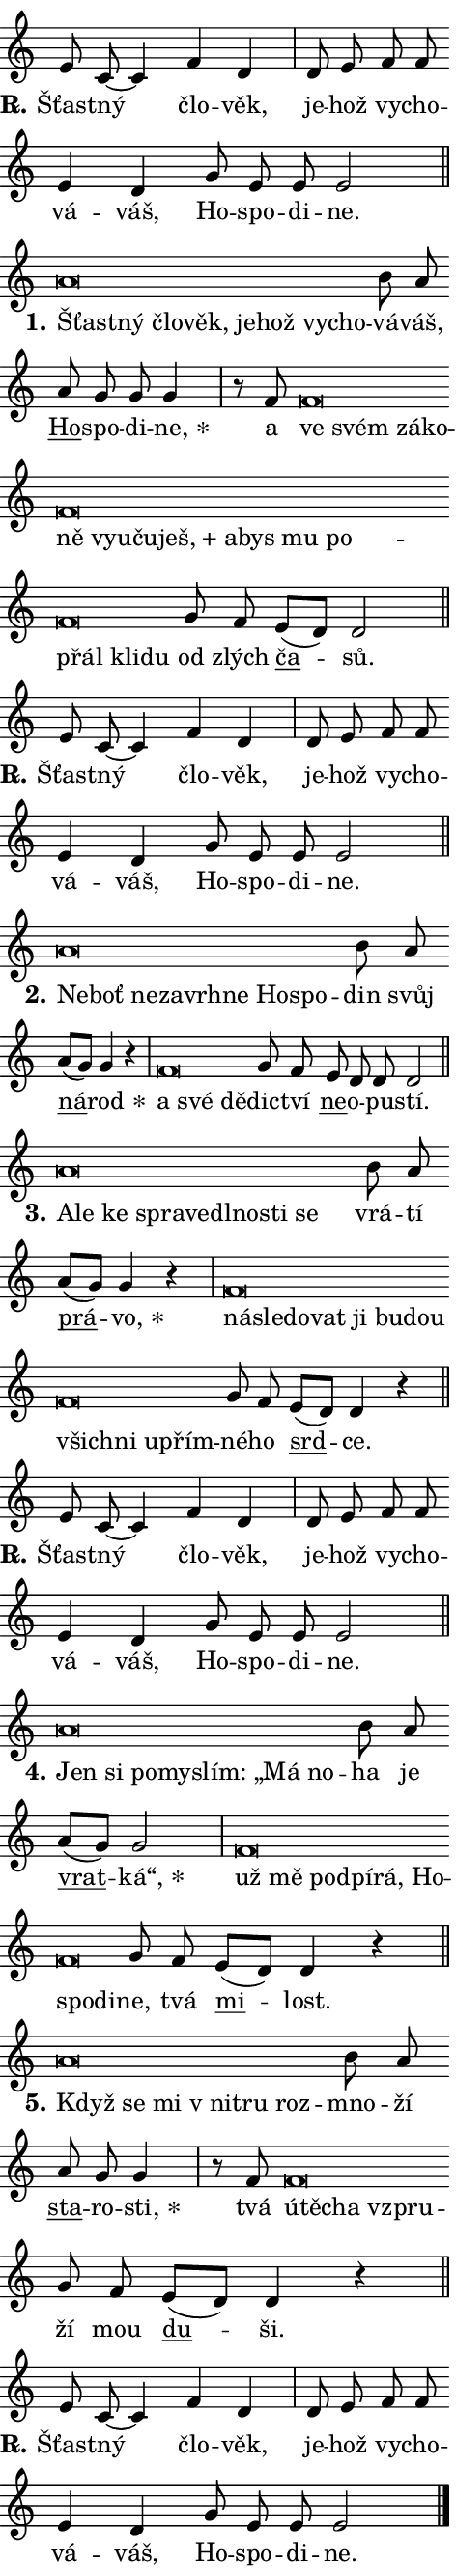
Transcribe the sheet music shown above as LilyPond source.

\version "2.24.0"
\header { tagline = "" }
\paper {
  indent = 0\cm
  top-margin = 0\cm
  right-margin = 0.13\cm % to fit lyric hyphens
  bottom-margin = 0\cm
  left-margin = 0\cm
  paper-width = 8\cm
  page-breaking = #ly:one-page-breaking
  system-system-spacing.basic-distance = #11
  score-system-spacing.basic-distance = #11
  ragged-last = ##f
}


%% Author: Thomas Morley
%% https://lists.gnu.org/archive/html/lilypond-user/2020-05/msg00002.html
#(define (line-position grob)
"Returns position of @var[grob} in current system:
   @code{'start}, if at first time-step
   @code{'end}, if at last time-step
   @code{'middle} otherwise
"
  (let* ((col (ly:item-get-column grob))
         (ln (ly:grob-object col 'left-neighbor))
         (rn (ly:grob-object col 'right-neighbor))
         (col-to-check-left (if (ly:grob? ln) ln col))
         (col-to-check-right (if (ly:grob? rn) rn col))
         (break-dir-left
           (and
             (ly:grob-property col-to-check-left 'non-musical #f)
             (ly:item-break-dir col-to-check-left)))
         (break-dir-right
           (and
             (ly:grob-property col-to-check-right 'non-musical #f)
             (ly:item-break-dir col-to-check-right))))
        (cond ((eqv? 1 break-dir-left) 'start)
              ((eqv? -1 break-dir-right) 'end)
              (else 'middle))))

#(define (tranparent-at-line-position vctor)
  (lambda (grob)
  "Relying on @code{line-position} select the relevant enry from @var{vctor}.
Used to determine transparency,"
    (case (line-position grob)
      ((end) (not (vector-ref vctor 0)))
      ((middle) (not (vector-ref vctor 1)))
      ((start) (not (vector-ref vctor 2))))))

noteHeadBreakVisibility =
#(define-music-function (break-visibility)(vector?)
"Makes @code{NoteHead}s transparent relying on @var{break-visibility}"
#{
  \override NoteHead.transparent =
    #(tranparent-at-line-position break-visibility)
#})

#(define delete-ledgers-for-transparent-note-heads
  (lambda (grob)
    "Reads whether a @code{NoteHead} is transparent.
If so this @code{NoteHead} is removed from @code{'note-heads} from
@var{grob}, which is supposed to be @code{LedgerLineSpanner}.
As a result ledgers are not printed for this @code{NoteHead}"
    (let* ((nhds-array (ly:grob-object grob 'note-heads))
           (nhds-list
             (if (ly:grob-array? nhds-array)
                 (ly:grob-array->list nhds-array)
                 '()))
           ;; Relies on the transparent-property being done before
           ;; Staff.LedgerLineSpanner.after-line-breaking is executed.
           ;; This is fragile ...
           (to-keep
             (remove
               (lambda (nhd)
                 (ly:grob-property nhd 'transparent #f))
               nhds-list)))
      ;; TODO find a better method to iterate over grob-arrays, similiar
      ;; to filter/remove etc for lists
      ;; For now rebuilt from scratch
      (set! (ly:grob-object grob 'note-heads)  '())
      (for-each
        (lambda (nhd)
          (ly:pointer-group-interface::add-grob grob 'note-heads nhd))
        to-keep))))

squashNotes = {
  \override NoteHead.X-extent = #'(-0.2 . 0.2)
  \override NoteHead.Y-extent = #'(-0.75 . 0)
  \override NoteHead.stencil =
    #(lambda (grob)
       (let ((pos (ly:grob-property grob 'staff-position)))
         (begin
           (if (< pos -7) (display "ERROR: Lower brevis then expected\n") (display ""))
           (if (<= pos -6) ly:text-interface::print ly:note-head::print))))
}
unSquashNotes = {
  \revert NoteHead.X-extent
  \revert NoteHead.Y-extent
  \revert NoteHead.stencil
}

hideNotes = \noteHeadBreakVisibility #begin-of-line-visible
unHideNotes = \noteHeadBreakVisibility #all-visible

% work-around for resetting accidentals
% https://lilypond.org/doc/v2.23/Documentation/notation/displaying-rhythms#unmetered-music
cadenzaMeasure = {
  \cadenzaOff
  \partial 1024 s1024
  \cadenzaOn
}

#(define-markup-command (accent layout props text) (markup?)
  "Underline accented syllable"
  (interpret-markup layout props
    #{\markup \override #'(offset . 4.3) \underline { #text }#}))

responsum = \markup \concat {
  "R" \hspace #-1.05 \path #0.1 #'((moveto 0 0.07) (lineto 0.9 0.8)) \hspace #0.05 "."
}

spaceSize = #0.6828661417322834 % exact space size for TeX Gyre Schola

\layout {
  \context {
    \Staff
    \remove "Time_signature_engraver"
    \override LedgerLineSpanner.after-line-breaking = #delete-ledgers-for-transparent-note-heads
  }
  \context {
    \Lyrics {
      \override LyricSpace.minimum-distance = \spaceSize
      \override LyricText.font-name = #"TeX Gyre Schola"
      \override LyricText.font-size = 1
      \override StanzaNumber.font-name = #"TeX Gyre Schola Bold"
      \override StanzaNumber.font-size = 1
    }
  }
  \context {
    \Score 
    \override NoteHead.text =
      #(lambda (grob) 
        (let ((pos (ly:grob-property grob 'staff-position)))
          #{\markup {
            \combine
              \halign #-0.55 \raise #(if (= pos -6) 0 0.5) \override #'(thickness . 2) \draw-line #'(3.2 . 0)
              \musicglyph "noteheads.sM1"
          }#}))
  }
}

% magnetic-lyrics.ily
%
%   written by
%     Jean Abou Samra <jean@abou-samra.fr>
%     Werner Lemberg <wl@gnu.org>
%
%   adapted by
%     Jiri Hon <jiri.hon@gmail.com>
%
% Version 2022-Apr-15

% https://www.mail-archive.com/lilypond-user@gnu.org/msg149350.html

#(define (Left_hyphen_pointer_engraver context)
   "Collect syllable-hyphen-syllable occurrences in lyrics and store
them in properties.  This engraver only looks to the left.  For
example, if the lyrics input is @code{foo -- bar}, it does the
following.

@itemize @bullet
@item
Set the @code{text} property of the @code{LyricHyphen} grob between
@q{foo} and @q{bar} to @code{foo}.

@item
Set the @code{left-hyphen} property of the @code{LyricText} grob with
text @q{foo} to the @code{LyricHyphen} grob between @q{foo} and
@q{bar}.
@end itemize

Use this auxiliary engraver in combination with the
@code{lyric-@/text::@/apply-@/magnetic-@/offset!} hook."
   (let ((hyphen #f)
         (text #f))
     (make-engraver
      (acknowledgers
       ((lyric-syllable-interface engraver grob source-engraver)
        (set! text grob)))
      (end-acknowledgers
       ((lyric-hyphen-interface engraver grob source-engraver)
        ;(when (not (grob::has-interface grob 'lyric-space-interface))
          (set! hyphen grob)));)
      ((stop-translation-timestep engraver)
       (when (and text hyphen)
         (ly:grob-set-object! text 'left-hyphen hyphen))
       (set! text #f)
       (set! hyphen #f)))))

#(define (lyric-text::apply-magnetic-offset! grob)
   "If the space between two syllables is less than the value in
property @code{LyricText@/.details@/.squash-threshold}, move the right
syllable to the left so that it gets concatenated with the left
syllable.

Use this function as a hook for
@code{LyricText@/.after-@/line-@/breaking} if the
@code{Left_@/hyphen_@/pointer_@/engraver} is active."
   (let ((hyphen (ly:grob-object grob 'left-hyphen #f)))
     (when hyphen
       (let ((left-text (ly:spanner-bound hyphen LEFT)))
         (when (grob::has-interface left-text 'lyric-syllable-interface)
           (let* ((common (ly:grob-common-refpoint grob left-text X))
                  (this-x-ext (ly:grob-extent grob common X))
                  (left-x-ext
                   (begin
                     ;; Trigger magnetism for left-text.
                     (ly:grob-property left-text 'after-line-breaking)
                     (ly:grob-extent left-text common X)))
                  ;; `delta` is the gap width between two syllables.
                  (delta (- (interval-start this-x-ext)
                            (interval-end left-x-ext)))
                  (details (ly:grob-property grob 'details))
                  (threshold (assoc-get 'squash-threshold details 0.2)))
             (when (< delta threshold)
               (let* (;; We have to manipulate the input text so that
                      ;; ligatures crossing syllable boundaries are not
                      ;; disabled.  For languages based on the Latin
                      ;; script this is essentially a beautification.
                      ;; However, for non-Western scripts it can be a
                      ;; necessity.
                      (lt (ly:grob-property left-text 'text))
                      (rt (ly:grob-property grob 'text))
                      (is-space (grob::has-interface hyphen 'lyric-space-interface))
                      (space (if is-space " " ""))
                      (extra-delta (if is-space spaceSize 0))
                      ;; Append new syllable.
                      (ltrt-space (if (and (string? lt) (string? rt))
                                (string-append lt space rt)
                                (make-concat-markup (list lt space rt))))
                      ;; Right-align `ltrt` to the right side.
                      (ltrt-space-markup (grob-interpret-markup
                               grob
                               (make-translate-markup
                                (cons (interval-length this-x-ext) 0)
                                (make-right-align-markup ltrt-space)))))
                 (begin
                   ;; Don't print `left-text`.
                   (ly:grob-set-property! left-text 'stencil #f)
                   ;; Set text and stencil (which holds all collected
                   ;; syllables so far) and shift it to the left.
                   (ly:grob-set-property! grob 'text ltrt-space)
                   (ly:grob-set-property! grob 'stencil ltrt-space-markup)
                   (ly:grob-translate-axis! grob (- (- delta extra-delta)) X))))))))))


#(define (lyric-hyphen::displace-bounds-first grob)
   ;; Make very sure this callback isn't triggered too early.
   (let ((left (ly:spanner-bound grob LEFT))
         (right (ly:spanner-bound grob RIGHT)))
     (ly:grob-property left 'after-line-breaking)
     (ly:grob-property right 'after-line-breaking)
     (ly:lyric-hyphen::print grob)))

squashThreshold = #0.4

\layout {
  \context {
    \Lyrics
    \consists #Left_hyphen_pointer_engraver
    \override LyricText.after-line-breaking =
      #lyric-text::apply-magnetic-offset!
    \override LyricHyphen.stencil = #lyric-hyphen::displace-bounds-first
    \override LyricText.details.squash-threshold = \squashThreshold
    \override LyricHyphen.minimum-distance = 0
    \override LyricHyphen.minimum-length = \squashThreshold
  }
}

squashText = \override LyricText.details.squash-threshold = 9999
unSquashText = \override LyricText.details.squash-threshold = \squashThreshold

leftText = \override LyricText.self-alignment-X = #LEFT
unLeftText = \revert LyricText.self-alignment-X

starOffset = #(lambda (grob) 
                (let ((x_offset (ly:self-alignment-interface::aligned-on-x-parent grob)))
                  (if (= x_offset 0) 0 (+ x_offset 1.2))))

star = #(define-music-function (syllable)(string?)
"Append star separator at the end of a syllable"
#{
  \once \override LyricText.X-offset = #starOffset
  \lyricmode { \markup {
    #syllable
    \override #'((font-name . "TeX Gyre Schola Bold")) \hspace #0.2 \lower #0.65 \larger "*"
  } }
#})

starAccent = #(define-music-function (syllable)(string?)
"Append star separator at the end of a syllable and make accent"
#{
  \once \override LyricText.X-offset = #starOffset
  \lyricmode { \markup {
    \accent #syllable
    \override #'((font-name . "TeX Gyre Schola Bold")) \hspace #0.2 \lower #0.65 \larger "*"
  } }
#})

breath = #(define-music-function (syllable)(string?)
"Append breathing indicator at the end of a syllable"
#{
  \lyricmode { \markup { #syllable "+" } }
#})

optionalBreath = #(define-music-function (syllable)(string?)
"Append optional breathing indicator at the end of a syllable"
#{
  \lyricmode { \markup { #syllable "(+)" } }
#})


\score {
    <<
        \new Voice = "melody" { \cadenzaOn \key c \major \relative { e'8 c~ c4 f d \cadenzaMeasure \bar "|" d8 e \bar "" f f \bar "" e4 d \bar "" g8 e e e2 \cadenzaMeasure \bar "||" \break } }
        \new Lyrics \lyricsto "melody" { \lyricmode { \set stanza = \responsum
Šťast -- ný člo -- věk, je -- hož vy -- cho -- vá -- váš, Ho -- spo -- di -- ne. } }
    >>
    \layout {}
}

\score {
    <<
        \new Voice = "melody" { \cadenzaOn \key c \major \relative { \squashNotes a'\breve*1/16 \hideNotes \breve*1/16 \bar "" \breve*1/16 \bar "" \breve*1/16 \bar "" \breve*1/16 \bar "" \breve*1/16 \bar "" \breve*1/16 \breve*1/16 \bar "" \unHideNotes \unSquashNotes b8 a \bar "" a g g g4 \cadenzaMeasure \bar "|" r8 f8 \squashNotes f\breve*1/16 \hideNotes \breve*1/16 \bar "" \breve*1/16 \bar "" \breve*1/16 \bar "" \breve*1/16 \bar "" \breve*1/16 \bar "" \breve*1/16 \bar "" \breve*1/16 \bar "" \breve*1/16 \bar "" \breve*1/16 \bar "" \breve*1/16 \bar "" \breve*1/16 \bar "" \breve*1/16 \bar "" \breve*1/16 \bar "" \breve*1/16 \breve*1/16 \bar "" \unHideNotes \unSquashNotes g8 f \bar "" e[( d)] d2 \cadenzaMeasure \bar "||" \break } }
        \new Lyrics \lyricsto "melody" { \lyricmode { \set stanza = "1."
\leftText Šťast -- \squashText ný člo -- věk, je -- hož vy -- cho -- \unLeftText \unSquashText vá -- váš, \markup \accent Ho -- spo -- di -- \star ne, a \leftText ve \squashText svém zá -- ko -- ně vy -- u -- ču -- \breath "ješ," a -- bys mu po -- přál kli -- du \unLeftText \unSquashText od zlých \markup \accent ča -- sů. } }
    >>
    \layout {}
}

\score {
    <<
        \new Voice = "melody" { \cadenzaOn \key c \major \relative { e'8 c~ c4 f d \cadenzaMeasure \bar "|" d8 e \bar "" f f \bar "" e4 d \bar "" g8 e e e2 \cadenzaMeasure \bar "||" \break } }
        \new Lyrics \lyricsto "melody" { \lyricmode { \set stanza = \responsum
Šťast -- ný člo -- věk, je -- hož vy -- cho -- vá -- váš, Ho -- spo -- di -- ne. } }
    >>
    \layout {}
}

\score {
    <<
        \new Voice = "melody" { \cadenzaOn \key c \major \relative { \squashNotes a'\breve*1/16 \hideNotes \breve*1/16 \bar "" \breve*1/16 \bar "" \breve*1/16 \bar "" \breve*1/16 \bar "" \breve*1/16 \bar "" \breve*1/16 \breve*1/16 \bar "" \unHideNotes \unSquashNotes b8 a \bar "" a[( g)] g4 r \cadenzaMeasure \bar "|" \squashNotes f\breve*1/16 \hideNotes \breve*1/16 \breve*1/16 \bar "" \unHideNotes \unSquashNotes g8 f \bar "" e d d d2 \cadenzaMeasure \bar "||" \break } }
        \new Lyrics \lyricsto "melody" { \lyricmode { \set stanza = "2."
\leftText Ne -- \squashText boť ne -- za -- vrh -- ne Ho -- spo -- \unLeftText \unSquashText din svůj \markup \accent ná -- \star rod \leftText a \squashText své dě -- \unLeftText \unSquashText dic -- tví \markup \accent ne -- o -- pu -- stí. } }
    >>
    \layout {}
}

\score {
    <<
        \new Voice = "melody" { \cadenzaOn \key c \major \relative { \squashNotes a'\breve*1/16 \hideNotes \breve*1/16 \bar "" \breve*1/16 \bar "" \breve*1/16 \bar "" \breve*1/16 \bar "" \breve*1/16 \bar "" \breve*1/16 \bar "" \breve*1/16 \breve*1/16 \bar "" \unHideNotes \unSquashNotes b8 a \bar "" a[( g)] g4 r \cadenzaMeasure \bar "|" \squashNotes f\breve*1/16 \hideNotes \breve*1/16 \bar "" \breve*1/16 \bar "" \breve*1/16 \bar "" \breve*1/16 \bar "" \breve*1/16 \bar "" \breve*1/16 \bar "" \breve*1/16 \bar "" \breve*1/16 \bar "" \breve*1/16 \breve*1/16 \bar "" \unHideNotes \unSquashNotes g8 f \bar "" e[( d)] d4 r \cadenzaMeasure \bar "||" \break } }
        \new Lyrics \lyricsto "melody" { \lyricmode { \set stanza = "3."
\leftText A -- \squashText le ke spra -- ve -- dl -- no -- sti se \unLeftText \unSquashText vrá -- tí \markup \accent prá -- \star vo, \leftText ná -- \squashText sle -- do -- vat ji bu -- dou všich -- ni u -- přím -- \unLeftText \unSquashText né -- ho \markup \accent srd -- ce. } }
    >>
    \layout {}
}

\score {
    <<
        \new Voice = "melody" { \cadenzaOn \key c \major \relative { e'8 c~ c4 f d \cadenzaMeasure \bar "|" d8 e \bar "" f f \bar "" e4 d \bar "" g8 e e e2 \cadenzaMeasure \bar "||" \break } }
        \new Lyrics \lyricsto "melody" { \lyricmode { \set stanza = \responsum
Šťast -- ný člo -- věk, je -- hož vy -- cho -- vá -- váš, Ho -- spo -- di -- ne. } }
    >>
    \layout {}
}

\score {
    <<
        \new Voice = "melody" { \cadenzaOn \key c \major \relative { \squashNotes a'\breve*1/16 \hideNotes \breve*1/16 \bar "" \breve*1/16 \bar "" \breve*1/16 \bar "" \breve*1/16 \bar "" \breve*1/16 \breve*1/16 \bar "" \unHideNotes \unSquashNotes b8 a \bar "" a[( g)] g2 \cadenzaMeasure \bar "|" \squashNotes f\breve*1/16 \hideNotes \breve*1/16 \bar "" \breve*1/16 \bar "" \breve*1/16 \bar "" \breve*1/16 \bar "" \breve*1/16 \bar "" \breve*1/16 \breve*1/16 \bar "" \unHideNotes \unSquashNotes g8 f \bar "" e[( d)] d4 r \cadenzaMeasure \bar "||" \break } }
        \new Lyrics \lyricsto "melody" { \lyricmode { \set stanza = "4."
\leftText Jen \squashText si po -- my -- slím: „Má no -- \unLeftText \unSquashText ha je \markup \accent vrat -- \star ká“, \leftText už \squashText mě pod -- pí -- rá, Ho -- spo -- di -- \unLeftText \unSquashText ne, tvá \markup \accent mi -- lost. } }
    >>
    \layout {}
}

\score {
    <<
        \new Voice = "melody" { \cadenzaOn \key c \major \relative { \squashNotes a'\breve*1/16 \hideNotes \breve*1/16 \bar "" \breve*1/16 \bar "" \breve*1/16 \bar "" \breve*1/16 \breve*1/16 \bar "" \unHideNotes \unSquashNotes b8 a \bar "" a g g4 \cadenzaMeasure \bar "|" r8 f8 \squashNotes f\breve*1/16 \hideNotes \breve*1/16 \bar "" \breve*1/16 \breve*1/16 \bar "" \unHideNotes \unSquashNotes g8 f \bar "" e[( d)] d4 r \cadenzaMeasure \bar "||" \break } }
        \new Lyrics \lyricsto "melody" { \lyricmode { \set stanza = "5."
\leftText Když \squashText se mi "v ni" -- tru roz -- \unLeftText \unSquashText mno -- ží \markup \accent sta -- ro -- \star sti, tvá \leftText ú -- \squashText tě -- cha vzpru -- \unLeftText \unSquashText ží mou \markup \accent du -- ši. } }
    >>
    \layout {}
}

\score {
    <<
        \new Voice = "melody" { \cadenzaOn \key c \major \relative { e'8 c~ c4 f d \cadenzaMeasure \bar "|" d8 e \bar "" f f \bar "" e4 d \bar "" g8 e e e2 \cadenzaMeasure \bar "||" \break } \bar "|." }
        \new Lyrics \lyricsto "melody" { \lyricmode { \set stanza = \responsum
Šťast -- ný člo -- věk, je -- hož vy -- cho -- vá -- váš, Ho -- spo -- di -- ne. } }
    >>
    \layout {}
}
